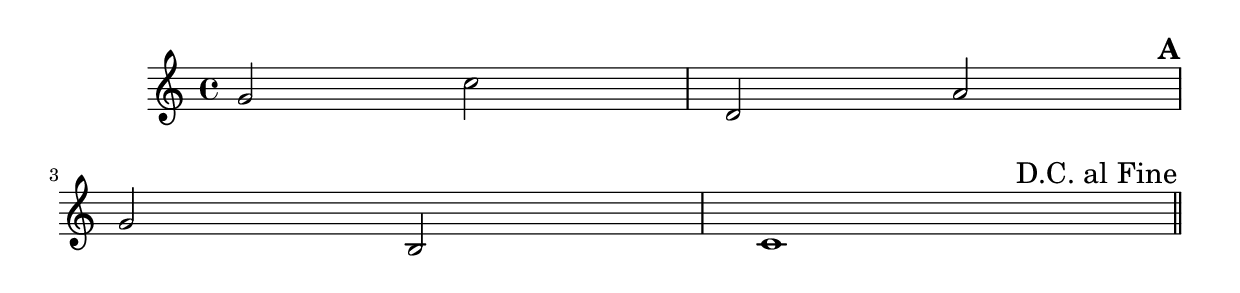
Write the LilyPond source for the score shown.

%% Do not edit this file; it is auto-generated from LSR http://lsr.dsi.unimi.it
%% This file is in the public domain.
\version "2.11.46"

\header {
  lsrtags = "text"

  texidoc = "
Marks can be printed at the end of the current line, instead of the
beginning of the following line. This is particularly useful when a
mark has to be added at the end of a score -- when there is no next
line.

In such cases, the right end of the mark has to be aligned with the
final bar line, as demonstrated on the second line of this example. 

"
  doctitle = "Printing marks at the end of a line or a score"
} % begin verbatim
\relative c'' {  
  \override Score.RehearsalMark  #'break-visibility = #begin-of-line-invisible
  g2 c
  d, a'
  \mark \default
  \break
  
  \override Score.RehearsalMark #'self-alignment-X = #right
  g b,
  c1 \bar "||"
  \mark "D.C. al Fine"
}
